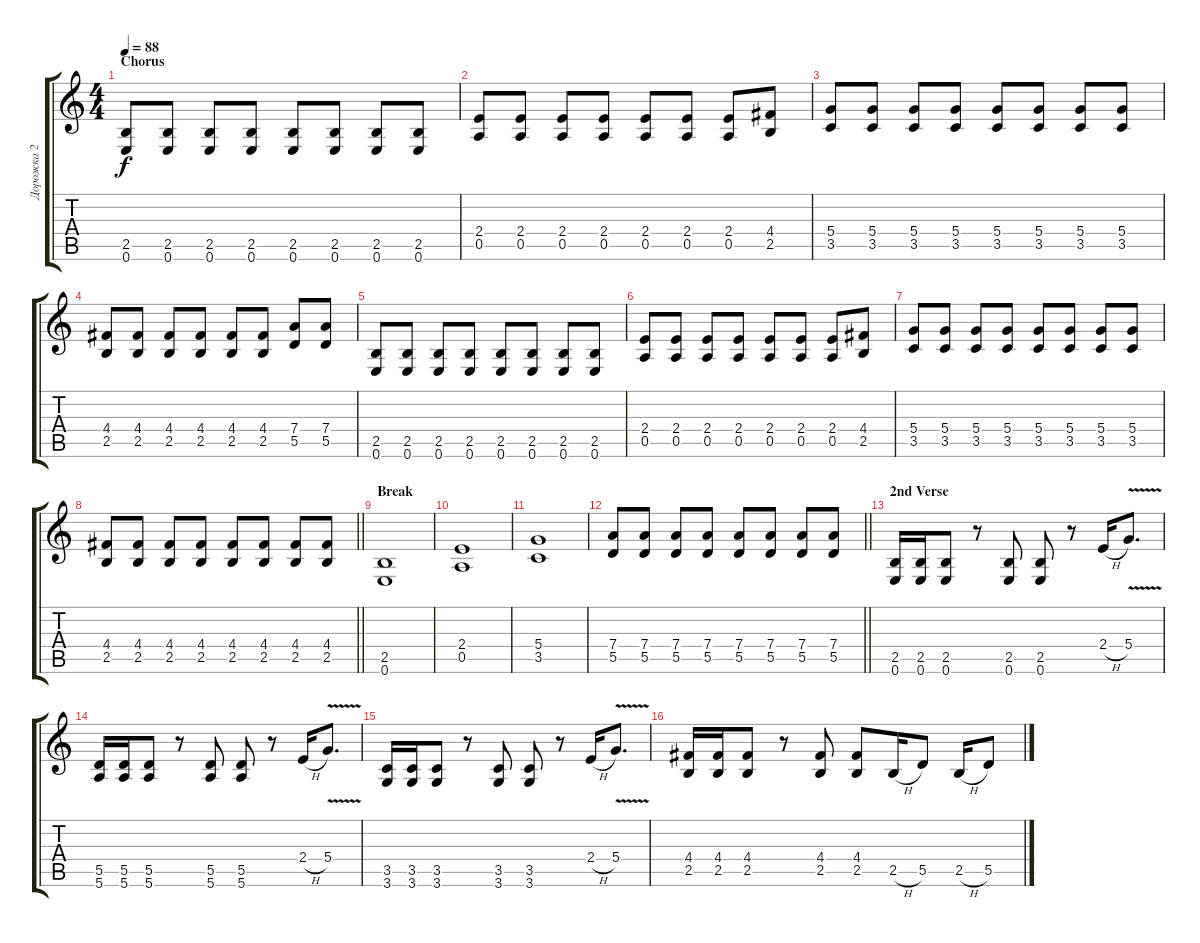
\track ("Дорожка 2" "Дорожка 2") {instrument overdrivenguitar}
\staff {score tabs}
\tuning (E4 B3 G3 D3 A2 E2) {hide}
\ts (4 4)
\section ("" "Chorus")
\tempo 88
\clef g2
\ks c
(2.5 0.6).8{dy f} (2.5 0.6).8 (2.5 0.6).8 (2.5 0.6).8 (2.5 0.6).8 (2.5 0.6).8 (2.5 0.6).8 (2.5 0.6).8 |
(2.4 0.5).8 (2.4 0.5).8 (2.4 0.5).8 (2.4 0.5).8 (2.4 0.5).8 (2.4 0.5).8 (2.4 0.5).8 (4.4 2.5).8 |
(5.4 3.5).8 (5.4 3.5).8 (5.4 3.5).8 (5.4 3.5).8 (5.4 3.5).8 (5.4 3.5).8 (5.4 3.5).8 (5.4 3.5).8 |
(4.4 2.5).8 (4.4 2.5).8 (4.4 2.5).8 (4.4 2.5).8 (4.4 2.5).8 (4.4 2.5).8 (7.4 5.5).8 (7.4 5.5).8 |
(2.5 0.6).8 (2.5 0.6).8 (2.5 0.6).8 (2.5 0.6).8 (2.5 0.6).8 (2.5 0.6).8 (2.5 0.6).8 (2.5 0.6).8 |
(2.4 0.5).8 (2.4 0.5).8 (2.4 0.5).8 (2.4 0.5).8 (2.4 0.5).8 (2.4 0.5).8 (2.4 0.5).8 (4.4 2.5).8 |
(5.4 3.5).8 (5.4 3.5).8 (5.4 3.5).8 (5.4 3.5).8 (5.4 3.5).8 (5.4 3.5).8 (5.4 3.5).8 (5.4 3.5).8 |
\barLineRight lightlight
(4.4 2.5).8 (4.4 2.5).8 (4.4 2.5).8 (4.4 2.5).8 (4.4 2.5).8 (4.4 2.5).8 (4.4 2.5).8 (4.4 2.5).8 |
\section ("" "Break")
(2.5 0.6).1 |
(2.4 0.5).1 |
(5.4 3.5).1 |
\barLineRight lightlight
(7.4 5.5).8 (7.4 5.5).8 (7.4 5.5).8 (7.4 5.5).8 (7.4 5.5).8 (7.4 5.5).8 (7.4 5.5).8 (7.4 5.5).8 |
\section ("" "2nd Verse")
(2.5 0.6).16 (2.5 0.6).16 (2.5 0.6).8 r.8 (2.5 0.6).8 (2.5 0.6).8 r.8 2.4{h}.16 5.4{v}.8{d} |
(5.5 5.6).16 (5.5 5.6).16 (5.5 5.6).8 r.8 (5.5 5.6).8 (5.5 5.6).8 r.8 2.4{h}.16 5.4{v}.8{d} |
(3.5 3.6).16 (3.5 3.6).16 (3.5 3.6).8 r.8 (3.5 3.6).8 (3.5 3.6).8 r.8 2.4{h}.16 5.4{v}.8{d} |
(4.4 2.5).16 (4.4 2.5).16 (4.4 2.5).8 r.8 (4.4 2.5).8 (4.4 2.5).8 2.5{h}.16 5.5.8 2.5{h}.16 5.5.8
